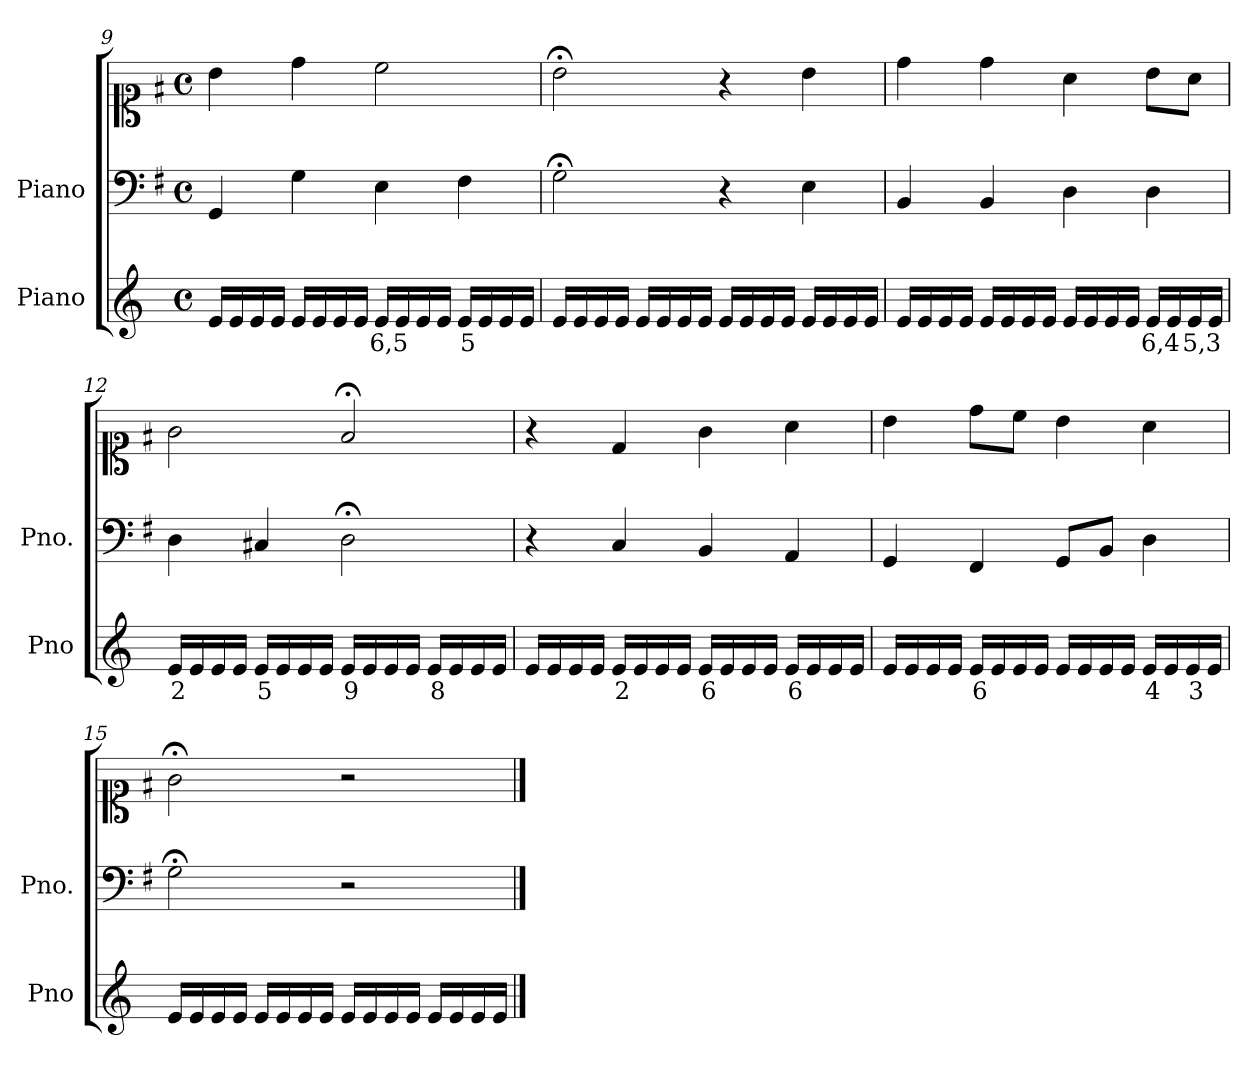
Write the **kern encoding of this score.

**kern	**text	**kern	**kern
*part2	*part2	*part1	*part1
*staff3	*staff3	*staff2	*staff1
*I"Piano	*	*I"Piano	*
*I'Pno	*	*I'Pno.	*
*clefG2	*	*clefF4	*clefC1
*k[]	*	*k[f#]	*k[f#]
*M4/4	*	*M4/4	*M4/4
*met(c)	*	*met(c)	*met(c)
=9	=9	=9	=9
16e/LL	.	4GG/	4b\
16e/	.	.	.
16e/	.	.	.
16e/JJ	.	.	.
16e/LL	.	4G\	4dd\
16e/	.	.	.
16e/	.	.	.
16e/JJ	.	.	.
!	!LO:LY:b	!	!
16e/LL	6,5	4E\	2cc\
16e/	.	.	.
16e/	.	.	.
16e/JJ	.	.	.
!	!LO:LY:b	!	!
16e/LL	5	4F#\	.
16e/	.	.	.
16e/	.	.	.
16e/JJ	.	.	.
=10	=10	=10	=10
16e/LL	.	2G;<\	2b;<\
16e/	.	.	.
16e/	.	.	.
16e/JJ	.	.	.
16e/LL	.	.	.
16e/	.	.	.
16e/	.	.	.
16e/JJ	.	.	.
16e/LL	.	4r	4r
16e/	.	.	.
16e/	.	.	.
16e/JJ	.	.	.
16e/LL	.	4E\	4b\
16e/	.	.	.
16e/	.	.	.
16e/JJ	.	.	.
=11	=11	=11	=11
16e/LL	.	4BB/	4dd\
16e/	.	.	.
16e/	.	.	.
16e/JJ	.	.	.
16e/LL	.	4BB/	4dd\
16e/	.	.	.
16e/	.	.	.
16e/JJ	.	.	.
16e/LL	.	4D\	4a\
16e/	.	.	.
16e/	.	.	.
16e/JJ	.	.	.
!	!LO:LY:b	!	!
16e/LL	6,4	4D\	8b\L
16e/	.	.	.
!	!LO:LY:b	!	!
16e/	5,3	.	8a\J
16e/JJ	.	.	.
=12	=12	=12	=12
!	!LO:LY:b	!	!
16e/LL	2	4D\	2g\
16e/	.	.	.
16e/	.	.	.
16e/JJ	.	.	.
!	!LO:LY:b	!	!
16e/LL	5	4C#X/	.
16e/	.	.	.
16e/	.	.	.
16e/JJ	.	.	.
!	!LO:LY:b	!	!
16e/LL	9	2D;<\	2f#;</
16e/	.	.	.
16e/	.	.	.
16e/JJ	.	.	.
!	!LO:LY:b	!	!
16e/LL	8	.	.
16e/	.	.	.
16e/	.	.	.
16e/JJ	.	.	.
=13	=13	=13	=13
16e/LL	.	4r	4r
16e/	.	.	.
16e/	.	.	.
16e/JJ	.	.	.
!	!LO:LY:b	!	!
16e/LL	2	4C/	4d/
16e/	.	.	.
16e/	.	.	.
16e/JJ	.	.	.
!	!LO:LY:b	!	!
16e/LL	6	4BB/	4g\
16e/	.	.	.
16e/	.	.	.
16e/JJ	.	.	.
!	!LO:LY:b	!	!
16e/LL	6	4AA/	4a\
16e/	.	.	.
16e/	.	.	.
16e/JJ	.	.	.
=14	=14	=14	=14
16e/LL	.	4GG/	4b\
16e/	.	.	.
16e/	.	.	.
16e/JJ	.	.	.
!	!LO:LY:b	!	!
16e/LL	6	4FF#/	8dd\L
16e/	.	.	.
16e/	.	.	8cc\J
16e/JJ	.	.	.
16e/LL	.	8GG/L	4b\
16e/	.	.	.
!	!LO:LY:b	!	!
16e/	_	8BB/J	.
16e/JJ	.	.	.
!	!LO:LY:b	!	!
16e/LL	4	4D\	4a\
16e/	.	.	.
!	!LO:LY:b	!	!
16e/	3	.	.
16e/JJ	.	.	.
=15	=15	=15	=15
16e/LL	.	2G;<\	2g;<\
16e/	.	.	.
16e/	.	.	.
16e/JJ	.	.	.
16e/LL	.	.	.
16e/	.	.	.
16e/	.	.	.
16e/JJ	.	.	.
16e/LL	.	2r	2r
16e/	.	.	.
16e/	.	.	.
16e/JJ	.	.	.
16e/LL	.	.	.
16e/	.	.	.
16e/	.	.	.
16e/JJ	.	.	.
==	==	==	==
*-	*-	*-	*-
